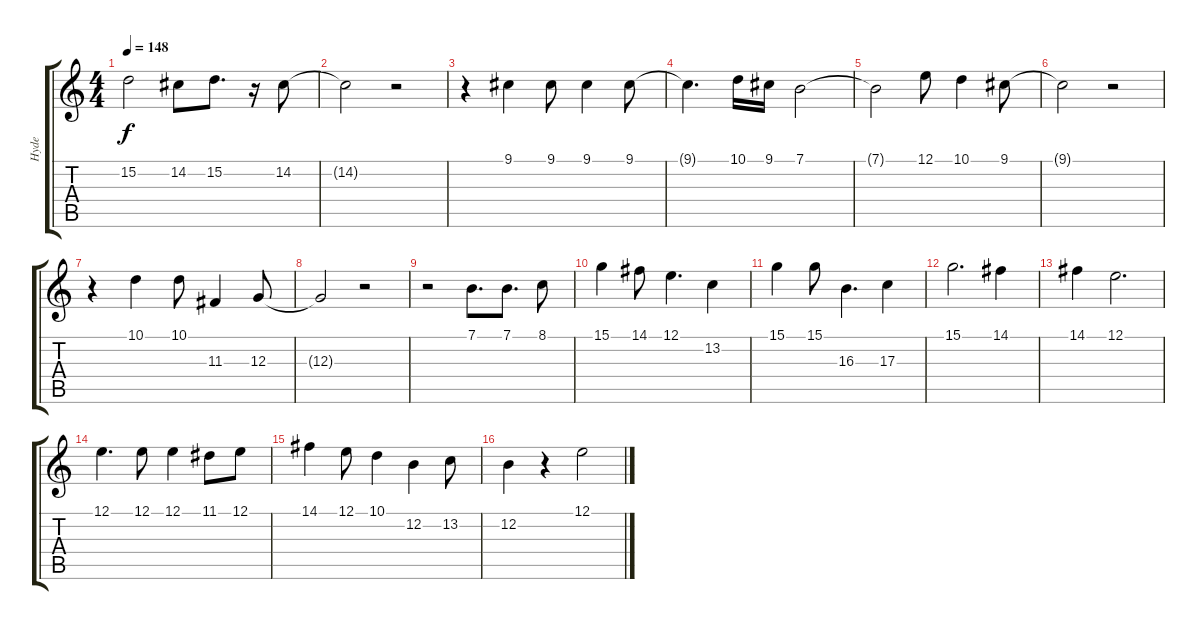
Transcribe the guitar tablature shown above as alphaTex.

\track ("Hyde" "Hyde") {instrument flute}
\staff {score tabs}
\tuning (E4 B3 G3 D3 A2 E2) {hide}
\ts (4 4)
\tempo 148
\clef g2
\ks c
15.2{t}.2{dy f} 14.2.8 15.2.8{d} r.16 14.2.8 |
14.2{t}.2 r.2 |
r.4 9.1.4 9.1.8 9.1.4 9.1.8 |
9.1{t}.4{d} 10.1.16 9.1.16 7.1.2 |
7.1{t}.2 12.1.8 10.1.4 9.1.8 |
9.1{t}.2 r.2 |
r.4 10.1.4 10.1.8 11.3.4 12.3.8 |
12.3{t}.2 r.2 |
r.2 7.1.8{d} 7.1.8{d} 8.1.8 |
15.1.4 14.1.8 12.1.4{d} 13.2.4 |
15.1.4 15.1.8 16.3.4{d} 17.3.4 |
15.1.2{d} 14.1.4 |
14.1.4 12.1.2{d} |
12.1.4{d} 12.1.8 12.1.4 11.1.8 12.1.8 |
14.1.4 12.1.8 10.1.4 12.2.4 13.2.8 |
12.2.4 r.4 12.1.2
